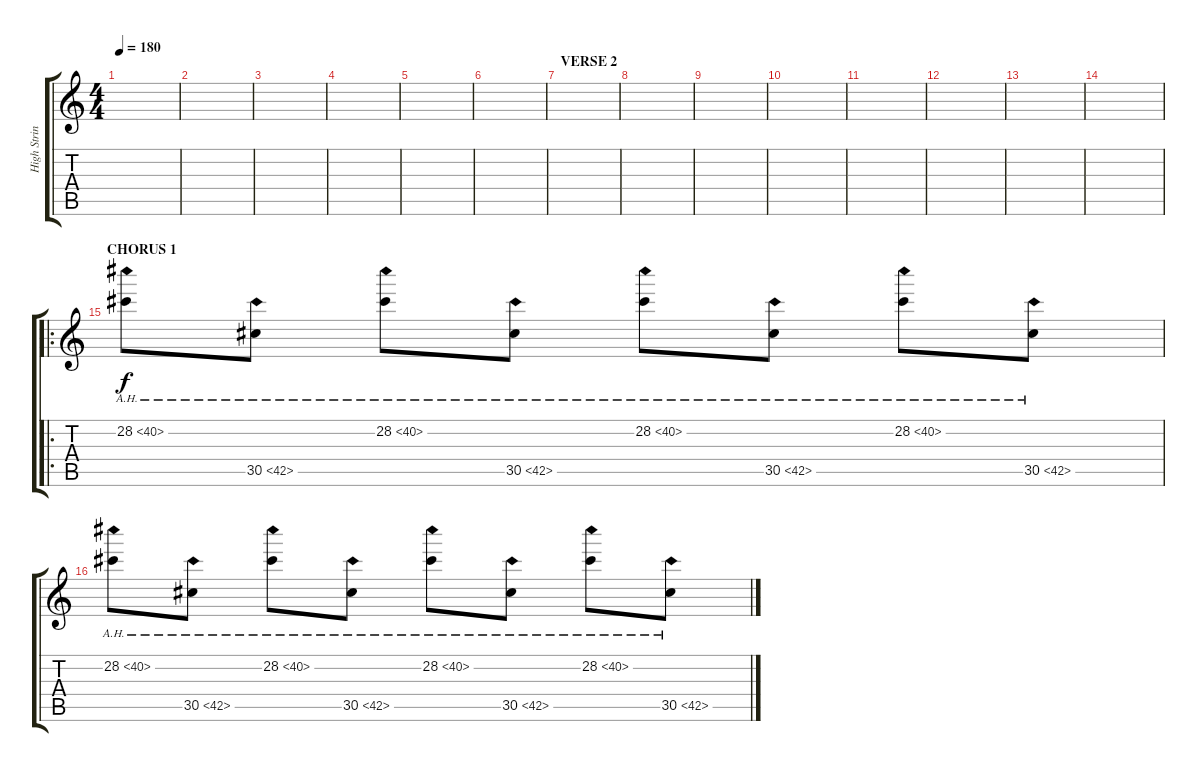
\track ("High Strings" "High Strin") {instrument stringensemble1}
\staff {score tabs}
\tuning (D4 A3 F3 C3 G2 C2) {hide}
\ts (4 4)
\tempo 180
\clef g2
\ks c
|
|
|
|
|
|
\section ("" "VERSE 2")
|
|
|
|
|
|
|
|
\ro
\section ("" "CHORUS 1")
28.2{ah 12}.8 30.5{ah 12}.8 28.2{ah 12}.8 30.5{ah 12}.8 28.2{ah 12}.8 30.5{ah 12}.8 28.2{ah 12}.8 30.5{ah 12}.8 |
28.2{ah 12}.8 30.5{ah 12}.8 28.2{ah 12}.8 30.5{ah 12}.8 28.2{ah 12}.8 30.5{ah 12}.8 28.2{ah 12}.8 30.5{ah 12}.8
